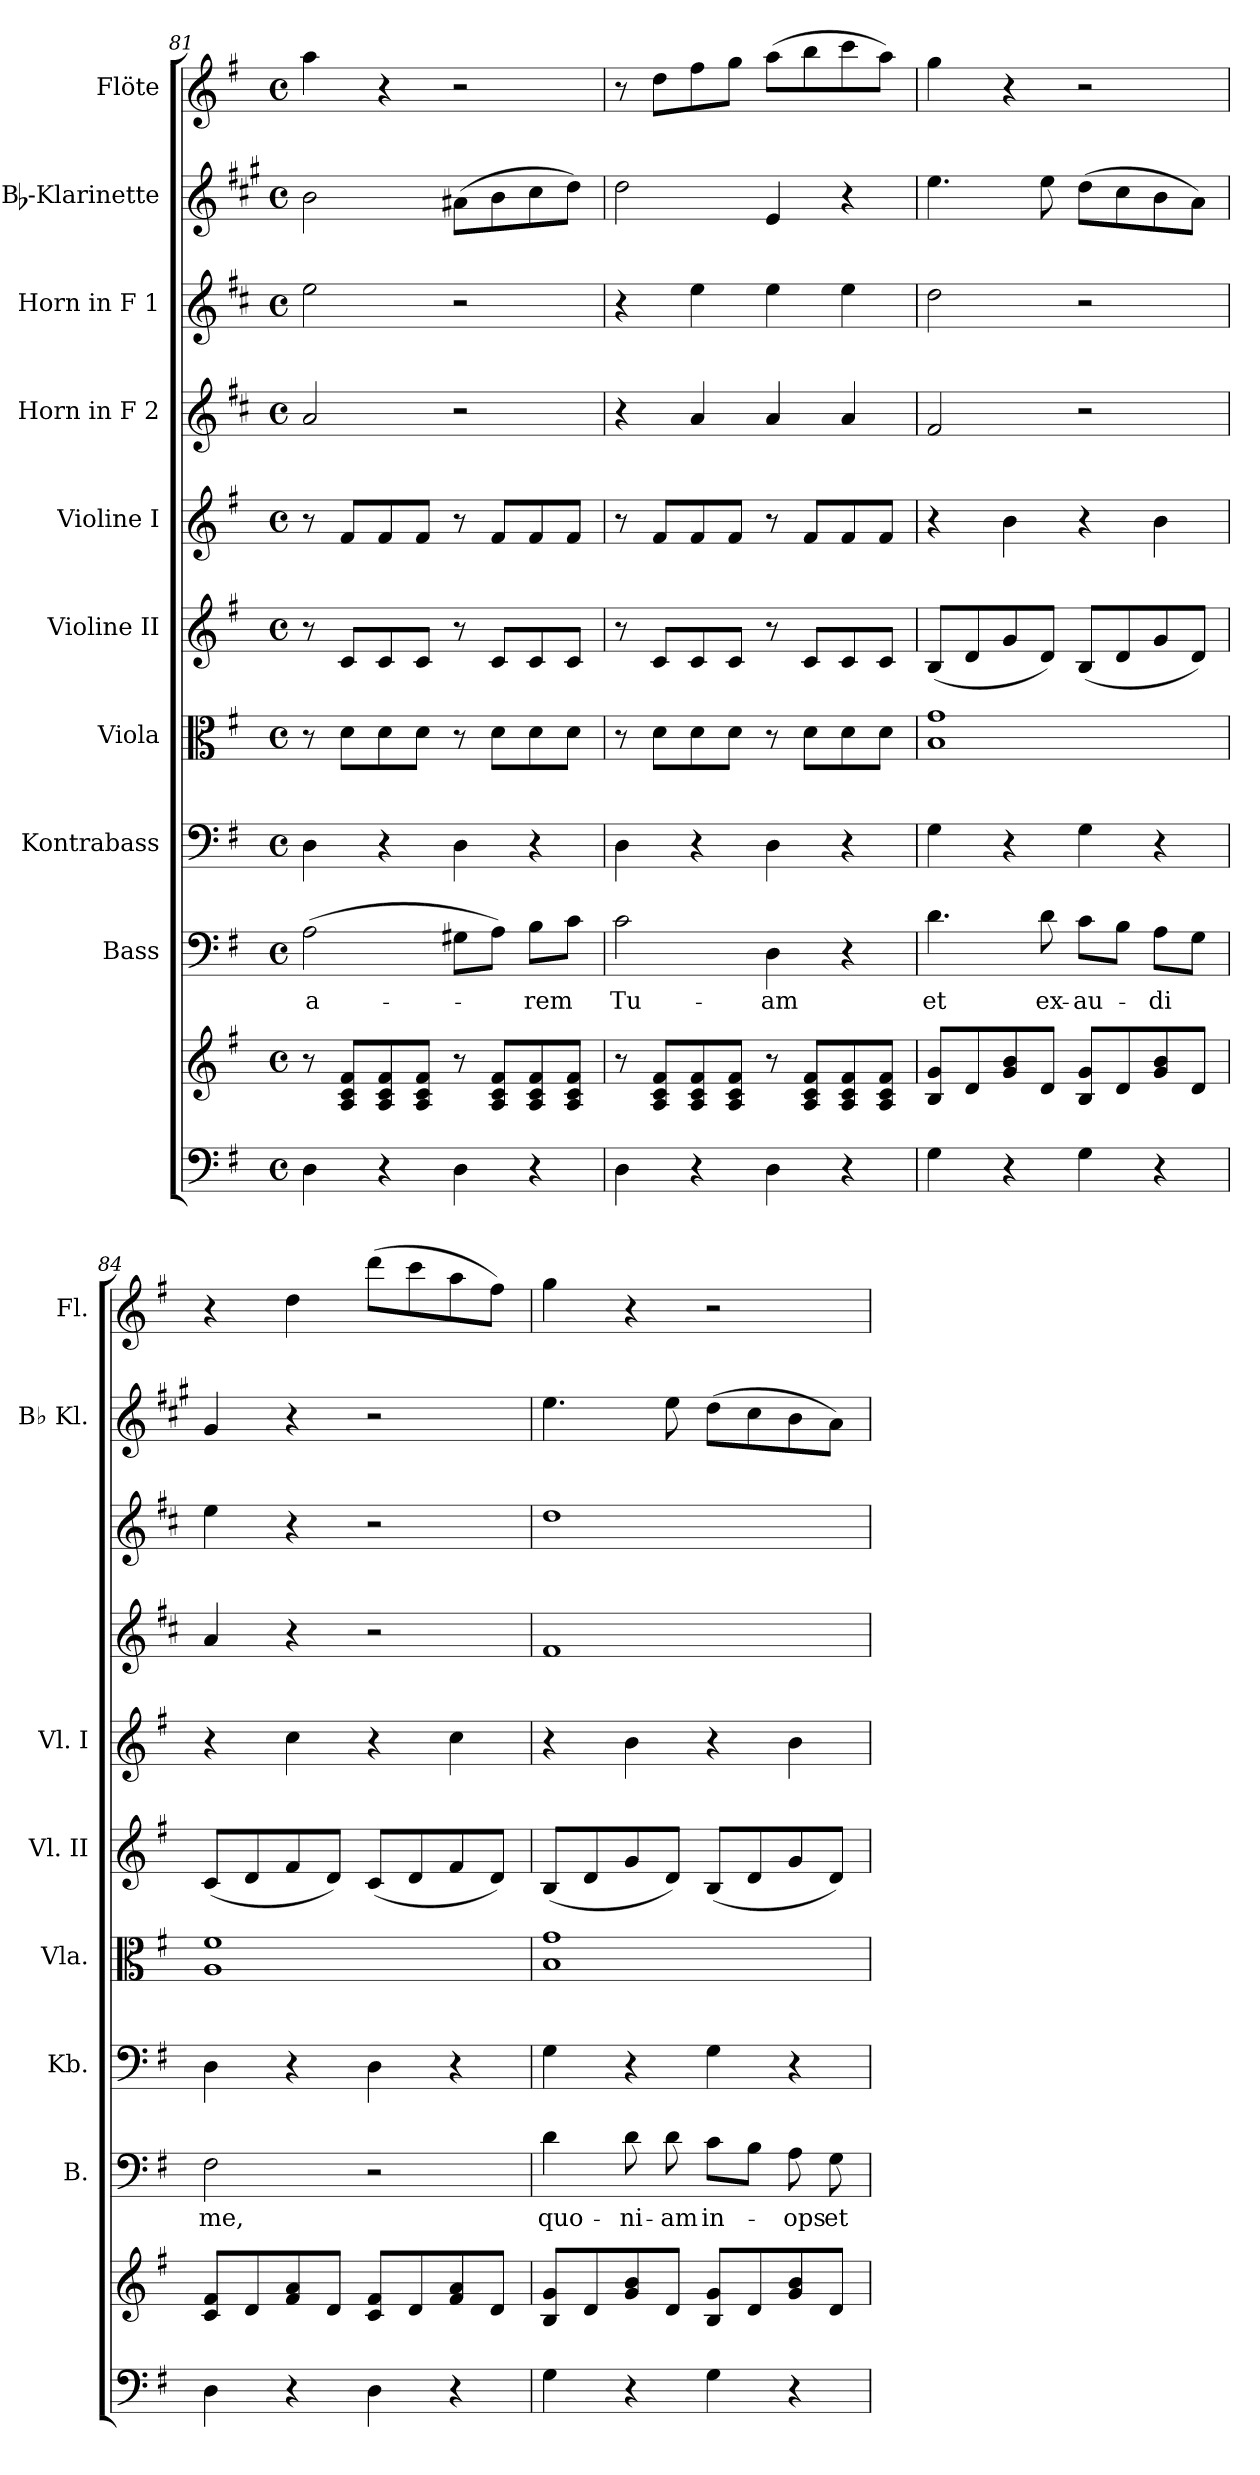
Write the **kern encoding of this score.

**kern	**kern	**kern	**text	**kern	**kern	**kern	**kern	**kern	**kern	**kern	**kern
*part10	*part10	*part9	*part9	*part8	*part7	*part6	*part5	*part4	*part3	*part2	*part1
*staff11	*staff10	*staff9	*staff9	*staff8	*staff7	*staff6	*staff5	*staff4	*staff3	*staff2	*staff1
*	*	*I"Bass	*	*I"Kontrabass	*I"Viola	*I"Violine II	*I"Violine I	*I"Horn in F 2	*I"Horn in F 1	*I"Bb-Klarinette	*I"Flöte
*	*	*I'B.	*	*I'Kb.	*I'Vla.	*I'Vl. II	*I'Vl. I	*	*	*I'Bb Kl.	*I'Fl.
!!LO:PB:g=z
*clefF4	*clefG2	*clefF4	*	*clefF4	*clefC3	*clefG2	*clefG2	*clefG2	*clefG2	*clefG2	*clefG2
*	*	*	*	*ITrd7c12	*	*	*	*ITrd4c7	*ITrd4c7	*ITrd1c2	*
*k[f#]	*k[f#]	*k[f#]	*	*k[f#]	*k[f#]	*k[f#]	*k[f#]	*k[f#]	*k[f#]	*k[f#]	*k[f#]
*G:	*G:	*G:	*	*G:	*G:	*G:	*G:	*G:	*G:	*G:	*G:
*M4/4	*M4/4	*M4/4	*	*M4/4	*M4/4	*M4/4	*M4/4	*M4/4	*M4/4	*M4/4	*M4/4
*met(c)	*met(c)	*met(c)	*	*met(c)	*met(c)	*met(c)	*met(c)	*met(c)	*met(c)	*met(c)	*met(c)
=81	=81	=81	=81	=81	=81	=81	=81	=81	=81	=81	=81
!	!	!	!LO:LY:b	!	!	!	!	!	!	!	!
4D\	8r	(>2A\	a-	4DD\	8r	8r	8r	2d/	2a\	2a\	4aa\
.	8A/ 8c/ 8f#/L	.	.	.	8d\L	8c/L	8f#/L	.	.	.	.
4r	8A/ 8c/ 8f#/	.	.	4r	8d\	8c/	8f#/	.	.	.	4r
.	8A/ 8c/ 8f#/J	.	.	.	8d\J	8c/J	8f#/J	.	.	.	.
4D\	8r	8G#X\L	.	4DD\	8r	8r	8r	2r	2r	(>8g#X\L	2r
.	8A/ 8c/ 8f#/L	8A\J)	.	.	8d\L	8c/L	8f#/L	.	.	8a\	.
!	!	!	!LO:LY:b	!	!	!	!	!	!	!	!
4r	8A/ 8c/ 8f#/	8B\L	-rem	4r	8d\	8c/	8f#/	.	.	8b\	.
.	8A/ 8c/ 8f#/J	8c\J	.	.	8d\J	8c/J	8f#/J	.	.	8cc\J)	.
=82	=82	=82	=82	=82	=82	=82	=82	=82	=82	=82	=82
!	!	!	!LO:LY:b	!	!	!	!	!	!	!	!
4D\	8r	2c\	Tu-	4DD\	8r	8r	8r	4r	4r	2cc\	8r
.	8A/ 8c/ 8f#/L	.	.	.	8d\L	8c/L	8f#/L	.	.	.	8dd\L
4r	8A/ 8c/ 8f#/	.	.	4r	8d\	8c/	8f#/	4d/	4a\	.	8ff#\
.	8A/ 8c/ 8f#/J	.	.	.	8d\J	8c/J	8f#/J	.	.	.	8gg\J
!	!	!	!LO:LY:b	!	!	!	!	!	!	!	!
4D\	8r	4D\	-am	4DD\	8r	8r	8r	4d/	4a\	4d/	(>8aa\L
.	8A/ 8c/ 8f#/L	.	.	.	8d\L	8c/L	8f#/L	.	.	.	8bb\
4r	8A/ 8c/ 8f#/	4r	.	4r	8d\	8c/	8f#/	4d/	4a\	4r	8ccc\
.	8A/ 8c/ 8f#/J	.	.	.	8d\J	8c/J	8f#/J	.	.	.	8aa\J)
=83	=83	=83	=83	=83	=83	=83	=83	=83	=83	=83	=83
!	!	!	!LO:LY:b	!	!	!	!	!	!	!	!
4G\	8B/ 8g/L	4.d\	et	4GG\	1B 1g	(<8B/L	4r	2B/	2g\	4.dd\	4gg\
.	8d/	.	.	.	.	8d/	.	.	.	.	.
4r	8g/ 8b/	.	.	4r	.	8g/	4b\	.	.	.	4r
!	!	!	!LO:LY:b	!	!	!	!	!	!	!	!
.	8d/J	8d\	ex-	.	.	8d/J)	.	.	.	8dd\	.
!	!	!	!LO:LY:b	!	!	!	!	!	!	!	!
4G\	8B/ 8g/L	8c\L	-au-	4GG\	.	(<8B/L	4r	2r	2r	(>8cc\L	2r
.	8d/	8B\J	.	.	.	8d/	.	.	.	8b\	.
!	!	!	!LO:LY:b	!	!	!	!	!	!	!	!
4r	8g/ 8b/	8A\L	-di	4r	.	8g/	4b\	.	.	8a\	.
.	8d/J	8G\J	.	.	.	8d/J)	.	.	.	8g\J)	.
=84	=84	=84	=84	=84	=84	=84	=84	=84	=84	=84	=84
!	!	!	!LO:LY:b	!	!	!	!	!	!	!	!
4D\	8c/ 8f#/L	2F#\	me,	4DD\	1A 1f#	(<8c/L	4r	4d/	4a\	4f#/	4r
.	8d/	.	.	.	.	8d/	.	.	.	.	.
4r	8f#/ 8a/	.	.	4r	.	8f#/	4cc\	4r	4r	4r	4dd\
.	8d/J	.	.	.	.	8d/J)	.	.	.	.	.
4D\	8c/ 8f#/L	2r	.	4DD\	.	(<8c/L	4r	2r	2r	2r	(>8ddd\L
.	8d/	.	.	.	.	8d/	.	.	.	.	8ccc\
4r	8f#/ 8a/	.	.	4r	.	8f#/	4cc\	.	.	.	8aa\
.	8d/J	.	.	.	.	8d/J)	.	.	.	.	8ff#\J)
!!LO:PB:g=z
=85	=85	=85	=85	=85	=85	=85	=85	=85	=85	=85	=85
!	!	!	!LO:LY:b	!	!	!	!	!	!	!	!
4G\	8B/ 8g/L	4d\	quo-	4GG\	1B 1g	(<8B/L	4r	1B	1g	4.dd\	4gg\
.	8d/	.	.	.	.	8d/	.	.	.	.	.
!	!	!	!LO:LY:b	!	!	!	!	!	!	!	!
4r	8g/ 8b/	8d\	-ni-	4r	.	8g/	4b\	.	.	.	4r
!	!	!	!LO:LY:b	!	!	!	!	!	!	!	!
.	8d/J	8d\	-am	.	.	8d/J)	.	.	.	8dd\	.
!	!	!	!LO:LY:b	!	!	!	!	!	!	!	!
4G\	8B/ 8g/L	8c\L	in-	4GG\	.	(<8B/L	4r	.	.	(>8cc\L	2r
.	8d/	8B\J	.	.	.	8d/	.	.	.	8b\	.
!	!	!	!LO:LY:b	!	!	!	!	!	!	!	!
4r	8g/ 8b/	8A\	-ops	4r	.	8g/	4b\	.	.	8a\	.
!	!	!	!LO:LY:b	!	!	!	!	!	!	!	!
.	8d/J	8G\	et	.	.	8d/J)	.	.	.	8g\J)	.
=	=	=	=	=	=	=	=	=	=	=	=
*-	*-	*-	*-	*-	*-	*-	*-	*-	*-	*-	*-
